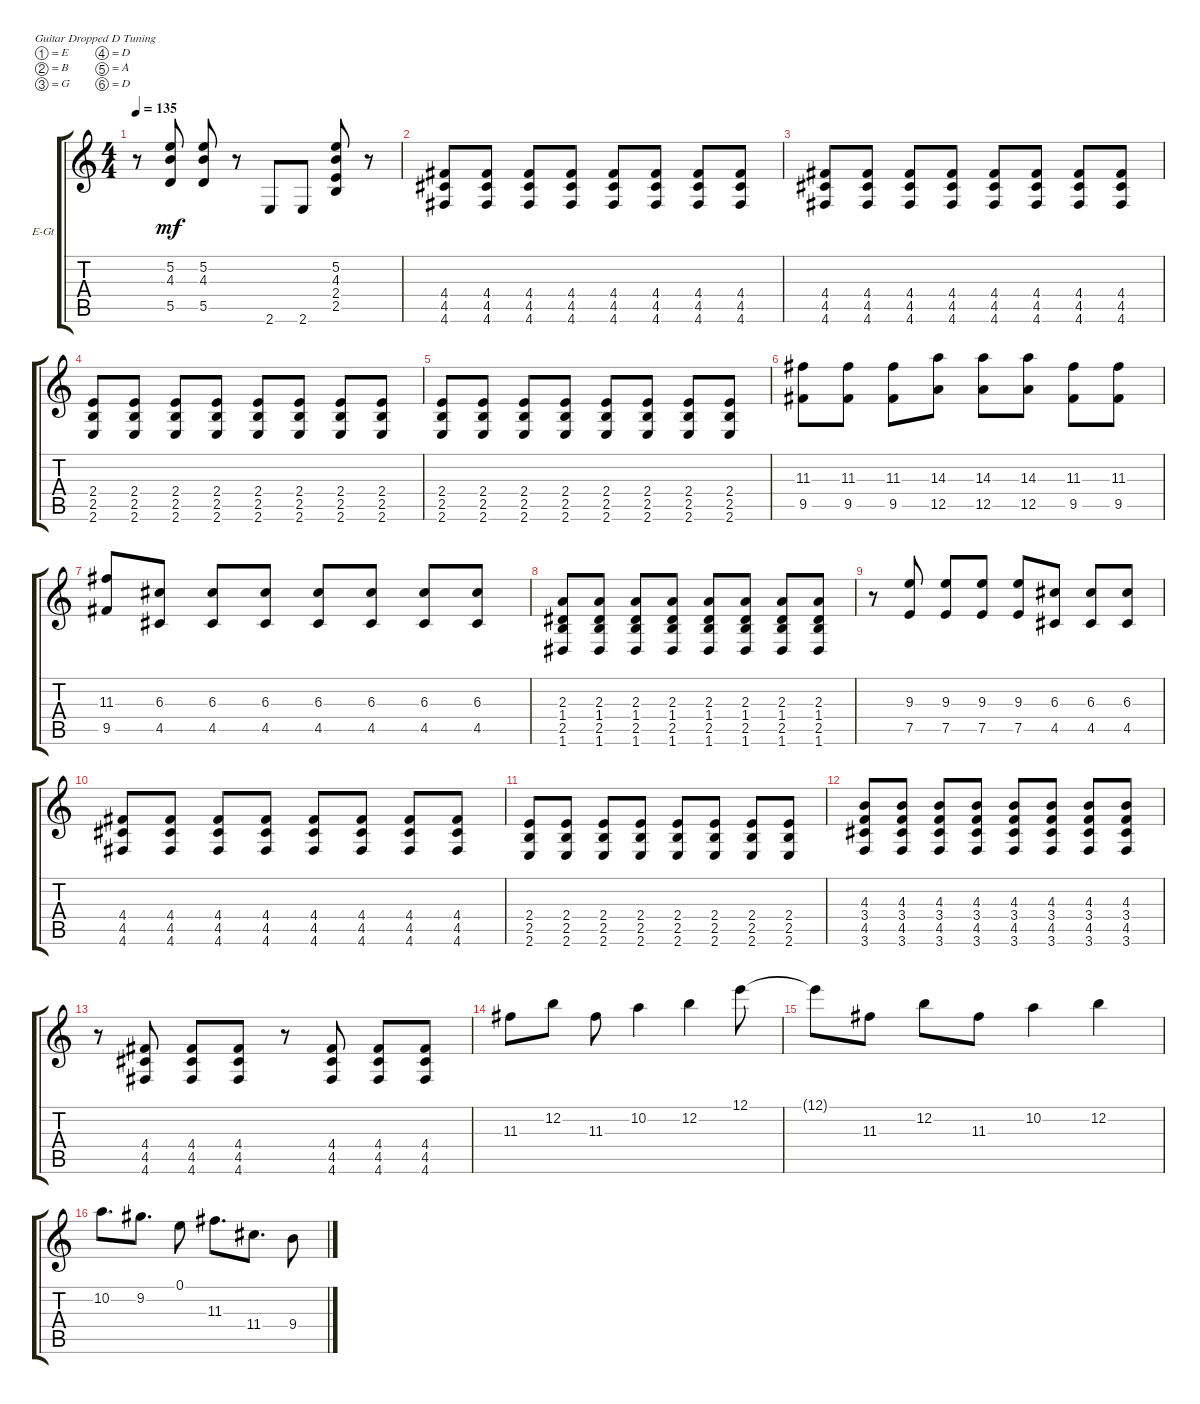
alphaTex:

\defaultSystemsLayout 4
\bracketExtendMode groupsimilarinstruments
\firstSystemTrackNameOrientation horizontal
\otherSystemsTrackNameOrientation horizontal
\track ("Electric Guitar" "E-Gt") {instrument electricguitarclean}
\staff {score tabs}
\tuning (E4 B3 G3 D3 A2 D2)
\ts (4 4)
\tempo 135
\clef g2
\ks c
r.8{dy mf} (5.5 5.2 4.3).8 (5.5 5.2 4.3).8 r.8 2.6.8 2.6.8 (2.5 2.4 4.3 5.2).8 r.8 |
(4.6 4.5 4.4).8 (4.6 4.5 4.4).8 (4.6 4.5 4.4).8 (4.6 4.5 4.4).8 (4.6 4.5 4.4).8 (4.6 4.5 4.4).8 (4.6 4.5 4.4).8 (4.6 4.5 4.4).8 |
(4.6 4.5 4.4).8 (4.6 4.5 4.4).8 (4.6 4.5 4.4).8 (4.6 4.5 4.4).8 (4.6 4.5 4.4).8 (4.6 4.5 4.4).8 (4.6 4.5 4.4).8 (4.6 4.5 4.4).8 |
(2.6 2.5 2.4).8 (2.6 2.5 2.4).8 (2.6 2.5 2.4).8 (2.6 2.5 2.4).8 (2.6 2.5 2.4).8 (2.6 2.5 2.4).8 (2.6 2.5 2.4).8 (2.6 2.5 2.4).8 |
(2.6 2.5 2.4).8 (2.6 2.5 2.4).8 (2.6 2.5 2.4).8 (2.6 2.5 2.4).8 (2.6 2.5 2.4).8 (2.6 2.5 2.4).8 (2.6 2.5 2.4).8 (2.6 2.5 2.4).8 |
(9.5 11.3).8 (9.5 11.3).8 (9.5 11.3).8 (12.5 14.3).8 (12.5 14.3).8 (12.5 14.3).8 (9.5 11.3).8 (9.5 11.3).8 |
(9.5 11.3).8 (4.5 6.3).8 (4.5 6.3).8 (4.5 6.3).8 (4.5 6.3).8 (4.5 6.3).8 (4.5 6.3).8 (4.5 6.3).8 |
(1.6 2.5 1.4 2.3).8 (1.6 2.5 1.4 2.3).8 (1.6 2.5 1.4 2.3).8 (1.6 2.5 1.4 2.3).8 (1.6 2.5 1.4 2.3).8 (1.6 2.5 1.4 2.3).8 (1.6 2.5 1.4 2.3).8 (1.6 2.5 1.4 2.3).8 |
r.8 (7.5 9.3).8 (7.5 9.3).8 (7.5 9.3).8 (7.5 9.3).8 (4.5 6.3).8 (4.5 6.3).8 (4.5 6.3).8 |
(4.6 4.5 4.4).8 (4.6 4.5 4.4).8 (4.6 4.5 4.4).8 (4.6 4.5 4.4).8 (4.6 4.5 4.4).8 (4.6 4.5 4.4).8 (4.6 4.5 4.4).8 (4.6 4.5 4.4).8 |
(2.6 2.5 2.4).8 (2.6 2.5 2.4).8 (2.6 2.5 2.4).8 (2.6 2.5 2.4).8 (2.6 2.5 2.4).8 (2.6 2.5 2.4).8 (2.6 2.5 2.4).8 (2.6 2.5 2.4).8 |
(3.6 4.5 3.4 4.3).8 (3.6 4.5 3.4 4.3).8 (3.6 4.5 3.4 4.3).8 (3.6 4.5 3.4 4.3).8 (3.6 4.5 3.4 4.3).8 (3.6 4.5 3.4 4.3).8 (3.6 4.5 3.4 4.3).8 (3.6 4.5 3.4 4.3).8 |
r.8 (4.6 4.5 4.4).8 (4.5 4.6 4.4).8 (4.5 4.6 4.4).8 r.8 (4.6 4.5 4.4).8 (4.5 4.6 4.4).8 (4.5 4.6 4.4).8 |
11.3.8 12.2.8 11.3.8 10.2.4 12.2.4 12.1.8 |
12.1{t}.8 11.3.8 12.2.8 11.3.8 10.2.4 12.2.4 |
10.2.8{d} 9.2.8{d} 0.1.8 11.3.8{d} 11.4.8{d} 9.4.8
